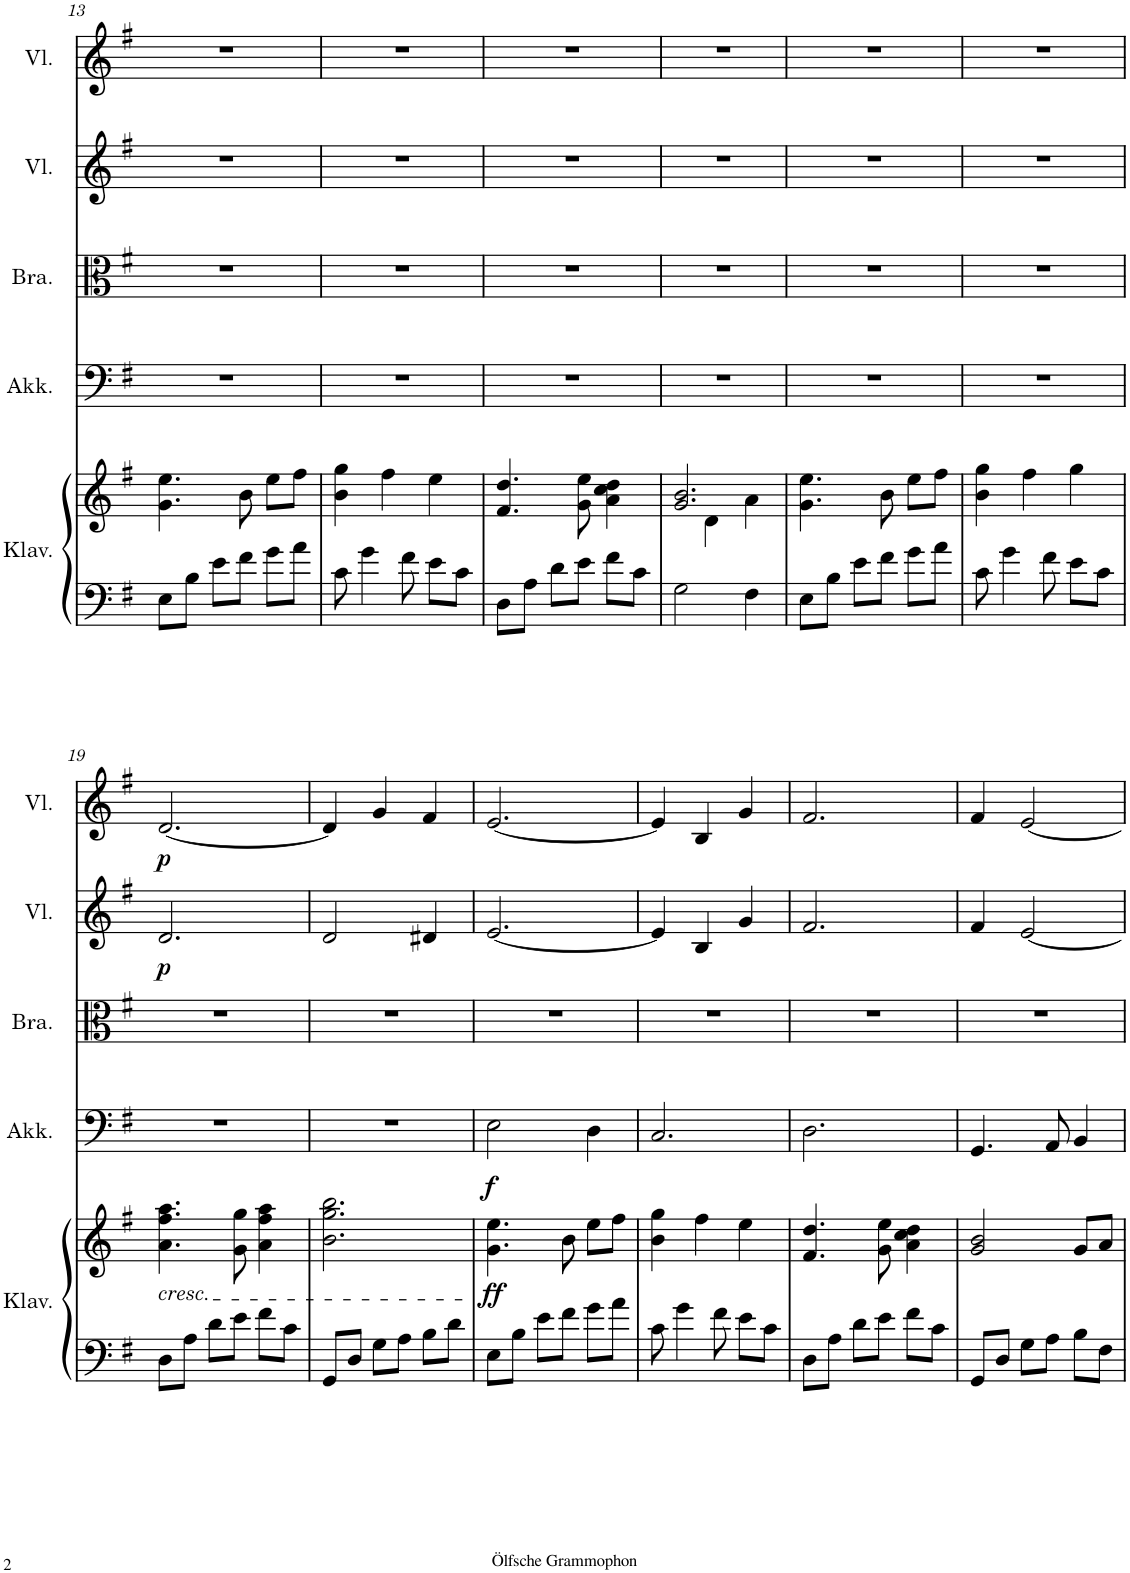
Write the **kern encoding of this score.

**kern	**kern	**dynam	**kern	**dynam	**kern	**kern	**dynam	**kern	**dynam
*part5	*part5	*part5	*part4	*part4	*part3	*part2	*part2	*part1	*part1
*staff6	*staff5	*staff5/6	*staff4	*staff4	*staff3	*staff2	*staff2	*staff1	*staff1
*I"Klavier	*	*	*I"Akkordeon	*	*I"Bratsche	*I"Violine	*	*I"Violine	*
*I'Klav.	*	*	*I'Akk.	*	*I'Bra.	*I'Vl.	*	*I'Vl.	*
!!LO:PB:g=z
*clefF4	*clefG2	*	*clefF4	*	*clefC3	*clefG2	*	*clefG2	*
*k[f#]	*k[f#]	*	*k[f#]	*	*k[f#]	*k[f#]	*	*k[f#]	*
*M3/4	*M3/4	*	*M3/4	*	*M3/4	*M3/4	*	*M3/4	*
=13	=13	=13	=13	=13	=13	=13	=13	=13	=13
8E\L	4.g\ 4.ee\	.	2.r	.	2.r	2.r	.	2.r	.
8B\J	.	.	.	.	.	.	.	.	.
8e\L	.	.	.	.	.	.	.	.	.
8f#\J	8b\	.	.	.	.	.	.	.	.
8g\L	8ee\L	.	.	.	.	.	.	.	.
8a\J	8ff#\J	.	.	.	.	.	.	.	.
=14	=14	=14	=14	=14	=14	=14	=14	=14	=14
8c\	4b\ 4gg\	.	2.r	.	2.r	2.r	.	2.r	.
4g\	.	.	.	.	.	.	.	.	.
.	4ff#\	.	.	.	.	.	.	.	.
8f#\	.	.	.	.	.	.	.	.	.
8e\L	4ee\	.	.	.	.	.	.	.	.
8c\J	.	.	.	.	.	.	.	.	.
=15	=15	=15	=15	=15	=15	=15	=15	=15	=15
8D\L	4.f#/ 4.dd/	.	2.r	.	2.r	2.r	.	2.r	.
8A\J	.	.	.	.	.	.	.	.	.
8d\L	.	.	.	.	.	.	.	.	.
8e\J	8g\ 8ee\	.	.	.	.	.	.	.	.
8f#\L	4a\ 4cc\ 4dd\	.	.	.	.	.	.	.	.
8c\J	.	.	.	.	.	.	.	.	.
=16	=16	=16	=16	=16	=16	=16	=16	=16	=16
*	*^	*	*	*	*	*	*	*	*
2G\	2.g/ 2.b/	4ryy	.	2.r	.	2.r	2.r	.	2.r	.
.	.	4d\	.	.	.	.	.	.	.	.
4F#\	.	4a\	.	.	.	.	.	.	.	.
*	*v	*v	*	*	*	*	*	*	*	*
=17	=17	=17	=17	=17	=17	=17	=17	=17	=17
8E\L	4.g\ 4.ee\	.	2.r	.	2.r	2.r	.	2.r	.
8B\J	.	.	.	.	.	.	.	.	.
8e\L	.	.	.	.	.	.	.	.	.
8f#\J	8b\	.	.	.	.	.	.	.	.
8g\L	8ee\L	.	.	.	.	.	.	.	.
8a\J	8ff#\J	.	.	.	.	.	.	.	.
=18	=18	=18	=18	=18	=18	=18	=18	=18	=18
8c\	4b\ 4gg\	.	2.r	.	2.r	2.r	.	2.r	.
4g\	.	.	.	.	.	.	.	.	.
.	4ff#\	.	.	.	.	.	.	.	.
8f#\	.	.	.	.	.	.	.	.	.
8e\L	4gg\	.	.	.	.	.	.	.	.
8c\J	.	.	.	.	.	.	.	.	.
!!LO:LB:g=z
=19	=19	=19	=19	=19	=19	=19	=19	=19	=19
!	!LO:TX:b:i:t=cresc.	!	!	!	!	!	!	!	!
!	!	!	!	!	!	!	!LO:DY:b	!	!LO:DY:b
8D\L	4.a\ 4.ff#\ 4.aa\	.	2.r	.	2.r	2.d/	p	[2.d/	p
8A\J	.	.	.	.	.	.	.	.	.
8d\L	.	.	.	.	.	.	.	.	.
8e\J	8g\ 8gg\	.	.	.	.	.	.	.	.
8f#\L	4a\ 4ff#\ 4aa\	.	.	.	.	.	.	.	.
8c\J	.	.	.	.	.	.	.	.	.
=20	=20	=20	=20	=20	=20	=20	=20	=20	=20
8GG/L	2.b\ 2.gg\ 2.bb\	.	2.r	.	2.r	2d/	.	4d/]	.
8D/J	.	.	.	.	.	.	.	.	.
8G\L	.	.	.	.	.	.	.	4g/	.
8A\J	.	.	.	.	.	.	.	.	.
8B\L	.	.	.	.	.	4dn/	.	4f#/	.
8d\J	.	.	.	.	.	.	.	.	.
=21	=21	=21	=21	=21	=21	=21	=21	=21	=21
!	!	!LO:DY:b	!	!LO:DY:b	!	!	!	!	!
8E\L	4.g\ 4.ee\	ff	2E\	f	2.r	[2.e/	.	[2.e/	.
8B\J	.	.	.	.	.	.	.	.	.
8e\L	.	.	.	.	.	.	.	.	.
8f#\J	8b\	.	.	.	.	.	.	.	.
8g\L	8ee\L	.	4D\	.	.	.	.	.	.
8a\J	8ff#\J	.	.	.	.	.	.	.	.
=22	=22	=22	=22	=22	=22	=22	=22	=22	=22
8c\	4b\ 4gg\	.	2.C/	.	2.r	4e/]	.	4e/]	.
4g\	.	.	.	.	.	.	.	.	.
.	4ff#\	.	.	.	.	4B/	.	4B/	.
8f#\	.	.	.	.	.	.	.	.	.
8e\L	4ee\	.	.	.	.	4g/	.	4g/	.
8c\J	.	.	.	.	.	.	.	.	.
=23	=23	=23	=23	=23	=23	=23	=23	=23	=23
8D\L	4.f#/ 4.dd/	.	2.D\	.	2.r	2.f#/	.	2.f#/	.
8A\J	.	.	.	.	.	.	.	.	.
8d\L	.	.	.	.	.	.	.	.	.
8e\J	8g\ 8ee\	.	.	.	.	.	.	.	.
8f#\L	4a\ 4cc\ 4dd\	.	.	.	.	.	.	.	.
8c\J	.	.	.	.	.	.	.	.	.
=24	=24	=24	=24	=24	=24	=24	=24	=24	=24
8GG/L	2g/ 2b/	.	4.GG/	.	2.r	4f#/	.	4f#/	.
8D/J	.	.	.	.	.	.	.	.	.
8G\L	.	.	.	.	.	[2e/	.	[2e/	.
8A\J	.	.	8AA/	.	.	.	.	.	.
8B\L	8g/L	.	4BB/	.	.	.	.	.	.
8F#\J	8a/J	.	.	.	.	.	.	.	.
=	=	=	=	=	=	=	=	=	=
*-	*-	*-	*-	*-	*-	*-	*-	*-	*-
